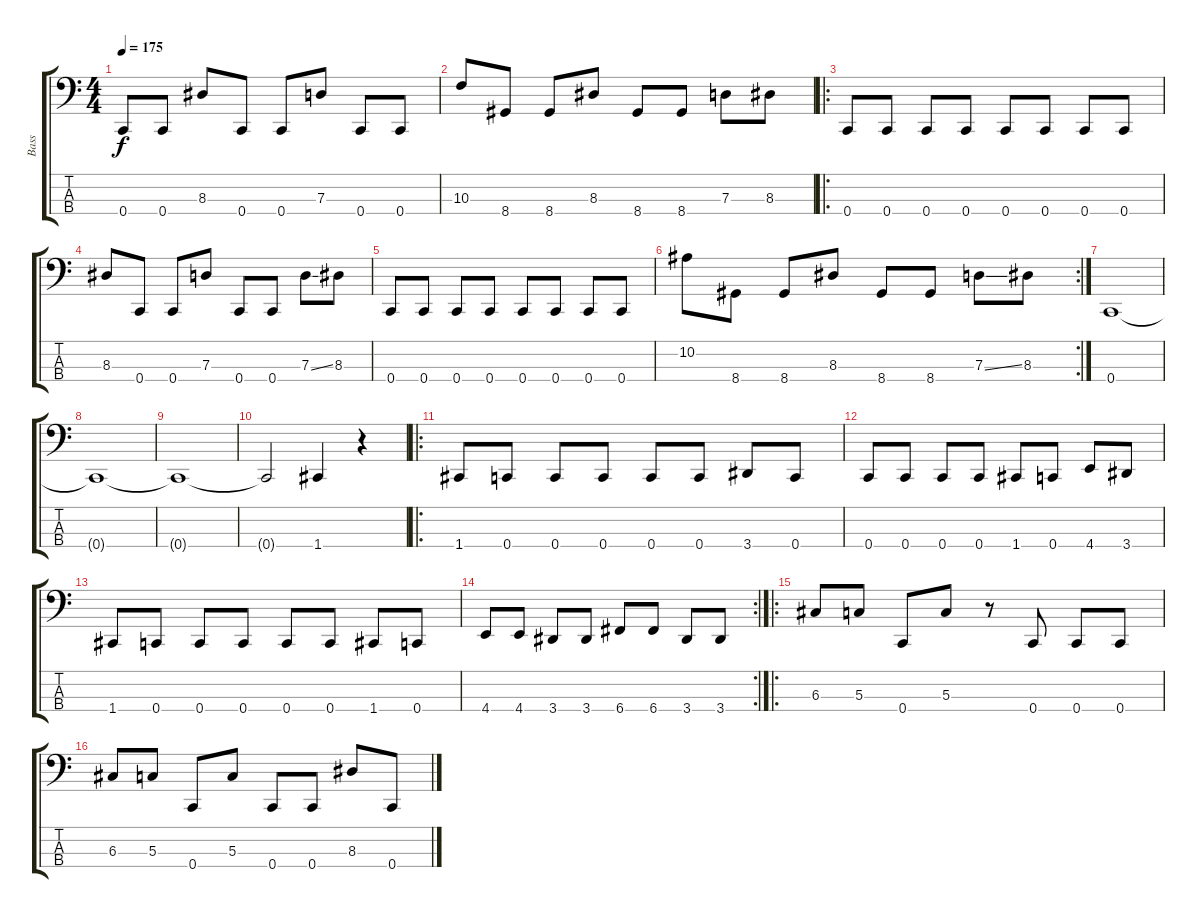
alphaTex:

\track ("Bass" "Bass") {instrument electricbasspick}
\staff {score tabs}
\tuning (F2 C2 G1 C1) {hide}
\ts (4 4)
\tempo 175
\clef f4
\ks c
0.4.8{dy f} 0.4.8 8.3.8 0.4.8 0.4.8 7.3.8 0.4.8 0.4.8 |
10.3.8 8.4.8 8.4.8 8.3.8 8.4.8 8.4.8 7.3.8 8.3.8 |
\ro
0.4.8 0.4.8 0.4.8 0.4.8 0.4.8 0.4.8 0.4.8 0.4.8 |
8.3.8 0.4.8 0.4.8 7.3.8 0.4.8 0.4.8 7.3{ss}.8 8.3.8 |
0.4.8 0.4.8 0.4.8 0.4.8 0.4.8 0.4.8 0.4.8 0.4.8 |
\rc 2
10.2.8 8.4.8 8.4.8 8.3.8 8.4.8 8.4.8 7.3{ss}.8 8.3.8 |
0.4.1 |
0.4{t}.1 |
0.4{t}.1 |
0.4{t}.2 1.4.4 r.4 |
\ro
1.4.8 0.4.8 0.4.8 0.4.8 0.4.8 0.4.8 3.4.8 0.4.8 |
0.4.8 0.4.8 0.4.8 0.4.8 1.4.8 0.4.8 4.4.8 3.4.8 |
1.4.8 0.4.8 0.4.8 0.4.8 0.4.8 0.4.8 1.4.8 0.4.8 |
\rc 2
4.4.8 4.4.8 3.4.8 3.4.8 6.4.8 6.4.8 3.4.8 3.4.8 |
\ro
6.3.8 5.3.8 0.4.8 5.3.8 r.8 0.4.8 0.4.8 0.4.8 |
6.3.8 5.3.8 0.4.8 5.3.8 0.4.8 0.4.8 8.3.8 0.4.8
